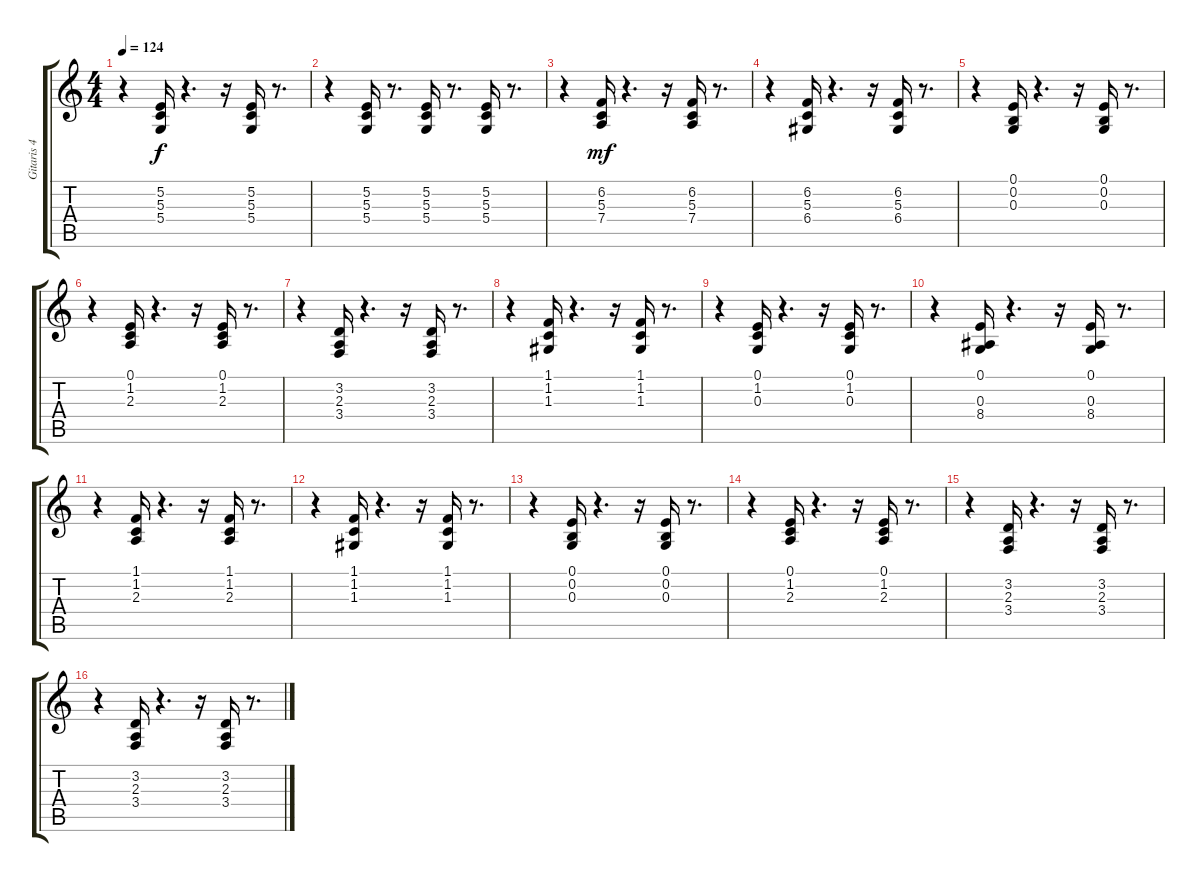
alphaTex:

\track ("Gitaris 4" "Gitaris 4") {instrument synthbrass1}
\staff {score tabs}
\tuning (E4 B3 G3 D3 A2 E2) {hide}
\ts (4 4)
\tempo 124
\clef g2
\ks c
r.4{dy f} (5.2 5.3 5.4).16 r.4{d} r.16 (5.2 5.3 5.4).16 r.8{d} |
r.4 (5.2 5.3 5.4).16 r.8{d} (5.2 5.3 5.4).16 r.8{d} (5.2 5.3 5.4).16 r.8{d} |
r.4 (6.2 5.3 7.4).16{dy mf} r.4{d} r.16 (6.2 5.3 7.4).16 r.8{d} |
r.4 (6.2 5.3 6.4).16 r.4{d} r.16 (6.2 5.3 6.4).16 r.8{d} |
r.4 (0.1 0.2 0.3).16 r.4{d} r.16 (0.1 0.2 0.3).16 r.8{d} |
r.4 (0.1 1.2 2.3).16 r.4{d} r.16 (0.1 1.2 2.3).16 r.8{d} |
r.4 (3.2 2.3 3.4).16 r.4{d} r.16 (3.2 2.3 3.4).16 r.8{d} |
r.4 (1.1 1.2 1.3).16 r.4{d} r.16 (1.1 1.2 1.3).16 r.8{d} |
r.4 (0.1 1.2 0.3).16 r.4{d} r.16 (0.1 1.2 0.3).16 r.8{d} |
r.4 (0.1 0.3 8.4).16 r.4{d} r.16 (0.1 0.3 8.4).16 r.8{d} |
r.4 (1.1 1.2 2.3).16 r.4{d} r.16 (1.1 1.2 2.3).16 r.8{d} |
r.4 (1.1 1.2 1.3).16 r.4{d} r.16 (1.1 1.2 1.3).16 r.8{d} |
r.4 (0.1 0.2 0.3).16 r.4{d} r.16 (0.1 0.2 0.3).16 r.8{d} |
r.4 (0.1 1.2 2.3).16 r.4{d} r.16 (0.1 1.2 2.3).16 r.8{d} |
r.4 (3.2 2.3 3.4).16 r.4{d} r.16 (3.2 2.3 3.4).16 r.8{d} |
r.4 (3.2 2.3 3.4).16 r.4{d} r.16 (3.2 2.3 3.4).16 r.8{d}
